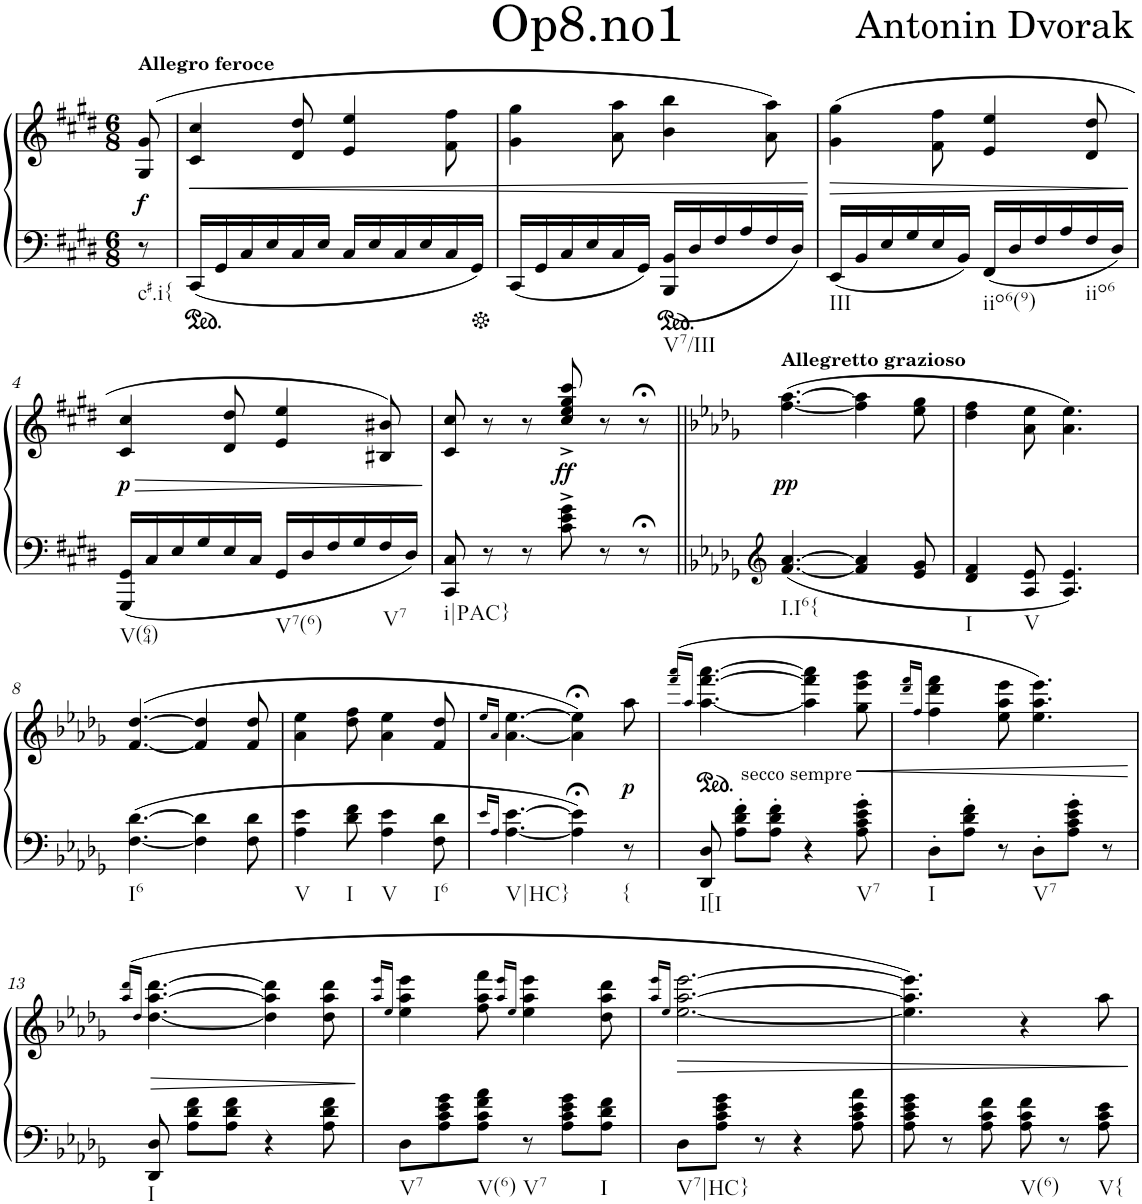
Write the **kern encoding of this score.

**kern	**kern	**dynam
*part1	*part1	*part1
*staff2	*staff1	*staff1/2
*I"Piano	*	*
*I'Pno.	*	*
*clefF4	*clefG2	*
*k[f#c#g#d#]	*k[f#c#g#d#]	*
*M6/8	*M6/8	*
=	=	=
!	!LO:TX:a:B:t=Allegro feroce	!
!LO:TX:b:t=c#.i{	!	!
!	!	!LO:DY:b
8r	(8G#/ 8g#/	f
=1	=1	=1
!	!	!LO:HP:b
16CC#/LL	4c#/ 4cc#/	<
16GG#/	.	.
16C#/	.	.
16E/	.	.
16C#/	8d#/ 8dd#/	.
16E/JJ	.	.
16C#/LL	4e/ 4ee/	.
16E/	.	.
16C#/	.	.
16E/	.	.
16C#/	8f#\ 8ff#\	.
16GG#/JJ	.	.
=2	=2	=2
16CC#/LL	4g#\ 4gg#\	.
16GG#/	.	.
16C#/	.	.
16E/	.	.
16C#/	8a\ 8aa\	.
16GG#/JJ	.	.
!LO:TX:b:t=V7/III	!	!
16BBB/ 16BB/LL	4b\ 4bb\	.
16D#/	.	.
16F#/	.	.
16A/	.	.
16F#/	8a\ 8aa\)	.
16D#/JJ	.	.
.	.	[
=3	=3	=3
!LO:TX:b:t=III	!	!
!	!	!LO:HP:b
16EE/LL	(4g#\ 4gg#\	>
16BB/	.	.
16E/	.	.
16G#/	.	.
16E/	8f#\ 8ff#\	.
16BB/JJ	.	.
!LO:TX:b:t=iio6(9)	!	!
16FF#/LL	4e/ 4ee/	.
16D#/	.	.
16F#/	.	.
16A/	.	.
!LO:TX:b:t=iio6	!	!
16F#/	8d#/ 8dd#/	.
16D#/JJ	.	.
.	.	]
!!LO:LB:g=z
=4	=4	=4
!LO:TX:b:t=V(64)	!	!
!	!	!LO:HP:b
!	!	!LO:DY:n=1:b
16GGG#/ 16GG#/LL	4c#/ 4cc#/	> p
16C#/	.	.
16E/	.	.
16G#/	.	.
16E/	8d#/ 8dd#/	.
16C#/JJ	.	.
!LO:TX:b:t=V7(6)	!	!
16GG#/LL	4e/ 4ee/	.
16D#/	.	.
16F#/	.	.
16G#/	.	.
!LO:TX:b:t=V7	!	!
16F#/	8B#X/ 8b#X/)	.
16D#/JJ	.	.
.	.	]
=5	=5	=5
!LO:TX:b:t=i|PAC}	!	!
8CC#/ 8C#/	8c#/ 8cc#/	.
8r	8r	.
8r	8r	.
!	!	!LO:DY:b
8c#\^ 8e\^ 8g#\^	8cc#/^ 8ee/^ 8gg#/^ 8ccc#/^	ff
8r	8r	.
8r;<	8r;<	.
=6||	=6||	=6||
*clefG2	*	*
*k[b-e-a-d-g-]	*k[b-e-a-d-g-]	*
!	!LO:TX:a:B:t=Allegretto grazioso	!
!LO:TX:b:t=I.I6{	!	!
!	!	!LO:DY:b
[4.f/ [4.a-/	([4.ff\ [4.aa-\	pp
4f/] 4a-/]	4ff\] 4aa-\]	.
8e-/ 8g-/	8ee-\ 8gg-\	.
=7	=7	=7
!LO:TX:b:t=I	!	!
4d-/ 4f/	4dd-\ 4ff\	.
!LO:TX:b:t=V	!	!
8A-/ 8e-/	8a-\ 8ee-\	.
4.A-/ 4.e-/	4.a-\ 4.ee-\)	.
!!LO:LB:g=z
=8	=8	=8
!LO:TX:b:t=I6	!	!
[4.F\ [4.d-\	([4.f/ [4.dd-/	.
4F\] 4d-\]	4f/] 4dd-/]	.
8F\ 8d-\	8f/ 8dd-/	.
=9	=9	=9
!LO:TX:b:t=V	!	!
4A-\ 4e-\	4a-\ 4ee-\	.
!LO:TX:b:t=I	!	!
8d-\ 8f\	8dd-\ 8ff\	.
!LO:TX:b:t=V	!	!
4A-\ 4e-\	4a-\ 4ee-\	.
!LO:TX:b:t=I6	!	!
8F\ 8d-\	8f/ 8dd-/	.
=10	=10	=10
16qe-/LL	16qee-/LL	.
16qA-/JJ_	16qa-/JJ_	.
!LO:TX:b:t=V|HC}	!	!
[4.A-\ [4.e-\	[4.a-\ [4.ee-\	.
4A-\];< 4e-\];<	4a-\];< 4ee-\];<)	.
!LO:TX:b:t={	!	!
!	!	!LO:DY:b
8r	8aa-\	p
=11	=11	=11
.	(16qfff/ 16qaaa-/LL	.
.	16qaa-/JJ_	.
!LO:TX:b:t=I[I	!	!
8DD-/ 8D-/	[4.aa-\ [4.fff\ [4.aaa-\	.
!LO:TX:a:t=secco sempre	!	!
8A-\' 8d-\' 8f\'L	.	.
8A-\' 8d-\' 8f\'J	.	.
4r	4aa-\] 4fff\] 4aaa-\]	.
!LO:TX:b:t=V7	!	!
!	!	!LO:HP:b
8A-\' 8c\' 8e-\' 8g-\'	8gg-\ 8eee-\ 8ggg-\	<
=12	=12	=12
.	16qddd-/ 16qfff/LL	.
.	16qff/JJ_	.
!LO:TX:b:t=I	!	!
8D-'\L	4ff\ 4ddd-\ 4fff\	.
8A-\' 8d-\' 8f\'J	.	.
8r	8ee-\ 8aa-\ 8eee-\	.
!LO:TX:b:t=V7	!	!
8D-'\L	4.ee-\ 4.aa-\ 4.eee-\)	.
8A-\' 8c\' 8e-\' 8g-\'J	.	.
8r	.	.
.	.	[
!!LO:LB:g=z
=13	=13	=13
.	(16qaa-/ 16qddd-/LL	.
.	16qdd-/JJ_	.
!LO:TX:b:t=I	!	!
!	!	!LO:HP:b
8DD-/ 8D-/	[4.dd-\ [4.aa-\ [4.ddd-\	>
8A-\ 8d-\ 8f\L	.	.
8A-\ 8d-\ 8f\J	.	.
4r	4dd-\] 4aa-\] 4ddd-\]	.
8A-\ 8d-\ 8f\	8dd-\ 8aa-\ 8ddd-\	.
.	.	]
=14	=14	=14
.	16qaa-/ 16qeee-/LL	.
.	16qee-/JJ_	.
!LO:TX:b:t=V7	!	!
8D-\L	4ee-\ 4aa-\ 4eee-\	.
8A-\ 8c\ 8e-\ 8g-\	.	.
!LO:TX:b:t=V(6)	!	!
8A-\ 8c\ 8f\ 8a-\J	8ff\ 8aa-\ 8fff\	.
.	16qaa-/ 16qeee-/LL	.
.	16qee-/JJ_	.
!LO:TX:b:t=V7	!	!
8r	4ee-\ 4aa-\ 4eee-\	.
8A-\ 8c\ 8e-\ 8g-\L	.	.
!LO:TX:b:t=I	!	!
8A-\ 8d-\ 8f\J	8dd-\ 8aa-\ 8ddd-\	.
=15	=15	=15
.	16qaa-/ 16qeee-/LL	.
.	16qee-/JJ_	.
!LO:TX:b:t=V7|HC}	!	!
!	!	!LO:HP:b
8D-\L	[2.ee-\ [2.aa-\ [2.eee-\	>
8A-\ 8c\ 8e-\ 8g-\J	.	.
8r	.	.
4r	.	.
8A-\ 8c\ 8e-\ 8a-\	.	.
=16	=16	=16
8A-\ 8c\ 8e-\ 8g-\	4.ee-\] 4.aa-\] 4.eee-\])	.
8r	.	.
8A-\ 8c\ 8f\	.	.
!LO:TX:b:t=V(6)	!	!
8A-\ 8c\ 8f\	4r	.
8r	.	.
!LO:TX:b:t=V{	!	!
8A-\ 8c\ 8e-\	8aa-\	.
.	.	]
=	=	=
*-	*-	*-
